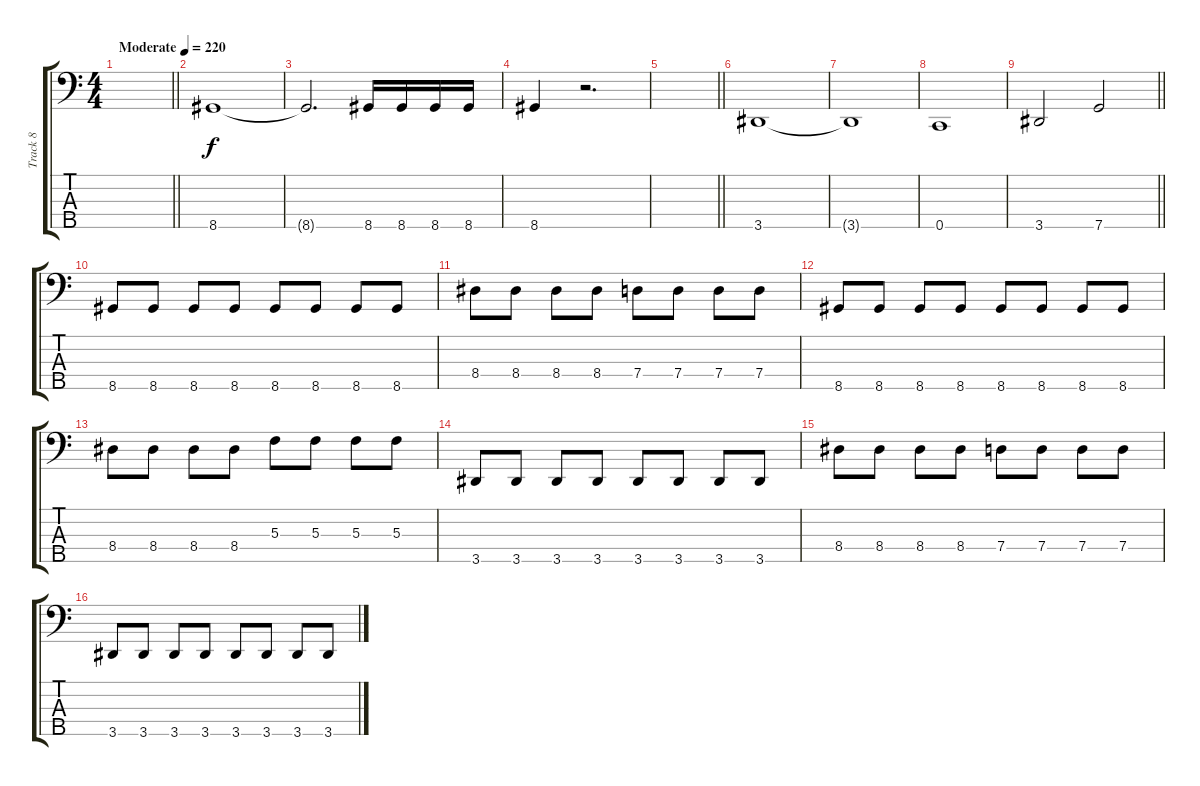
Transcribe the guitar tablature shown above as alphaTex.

\track ("Track 8" "Track 8") {instrument slapbass1}
\staff {score tabs}
\tuning (Bb2 F2 C2 G1 C1) {hide}
\ts (4 4)
\section ("" "")
\tempo (220 "Moderate")
\clef f4
\barLineRight lightlight
\ks c
|
\section ("" "")
8.5.1 |
8.5{t}.2{d} 8.5.16 8.5.16 8.5.16 8.5.16 |
8.5.4 r.2{d} |
\barLineRight lightlight
|
3.5.1 |
3.5{t}.1 |
0.5.1 |
\barLineRight lightlight
3.5.2 7.5.2 |
\section ("" "")
8.5.8 8.5.8 8.5.8 8.5.8 8.5.8 8.5.8 8.5.8 8.5.8 |
8.4.8 8.4.8 8.4.8 8.4.8 7.4.8 7.4.8 7.4.8 7.4.8 |
8.5.8 8.5.8 8.5.8 8.5.8 8.5.8 8.5.8 8.5.8 8.5.8 |
8.4.8 8.4.8 8.4.8 8.4.8 5.3.8 5.3.8 5.3.8 5.3.8 |
3.5.8 3.5.8 3.5.8 3.5.8 3.5.8 3.5.8 3.5.8 3.5.8 |
8.4.8 8.4.8 8.4.8 8.4.8 7.4.8 7.4.8 7.4.8 7.4.8 |
3.5.8 3.5.8 3.5.8 3.5.8 3.5.8 3.5.8 3.5.8 3.5.8
